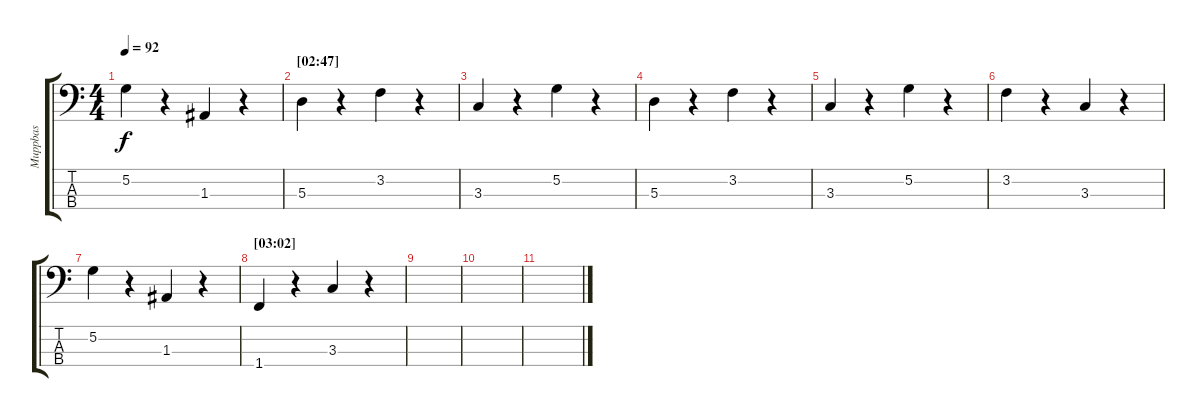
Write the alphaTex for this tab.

\track ("Muppbas" "Muppbas") {instrument slapbass1}
\staff {score tabs}
\tuning (G2 D2 A1 E1) {hide}
\ts (4 4)
\tempo 92
\clef f4
\ks c
5.2.4{dy f} r.4 1.3.4 r.4 |
\section ("" "[02:47]")
5.3.4 r.4 3.2.4 r.4 |
3.3.4 r.4 5.2.4 r.4 |
5.3.4 r.4 3.2.4 r.4 |
3.3.4 r.4 5.2.4 r.4 |
3.2.4 r.4 3.3.4 r.4 |
5.2.4 r.4 1.3.4 r.4 |
\section ("" "[03:02]")
1.4.4 r.4 3.3.4 r.4 |
|
|
\section ("" "")
